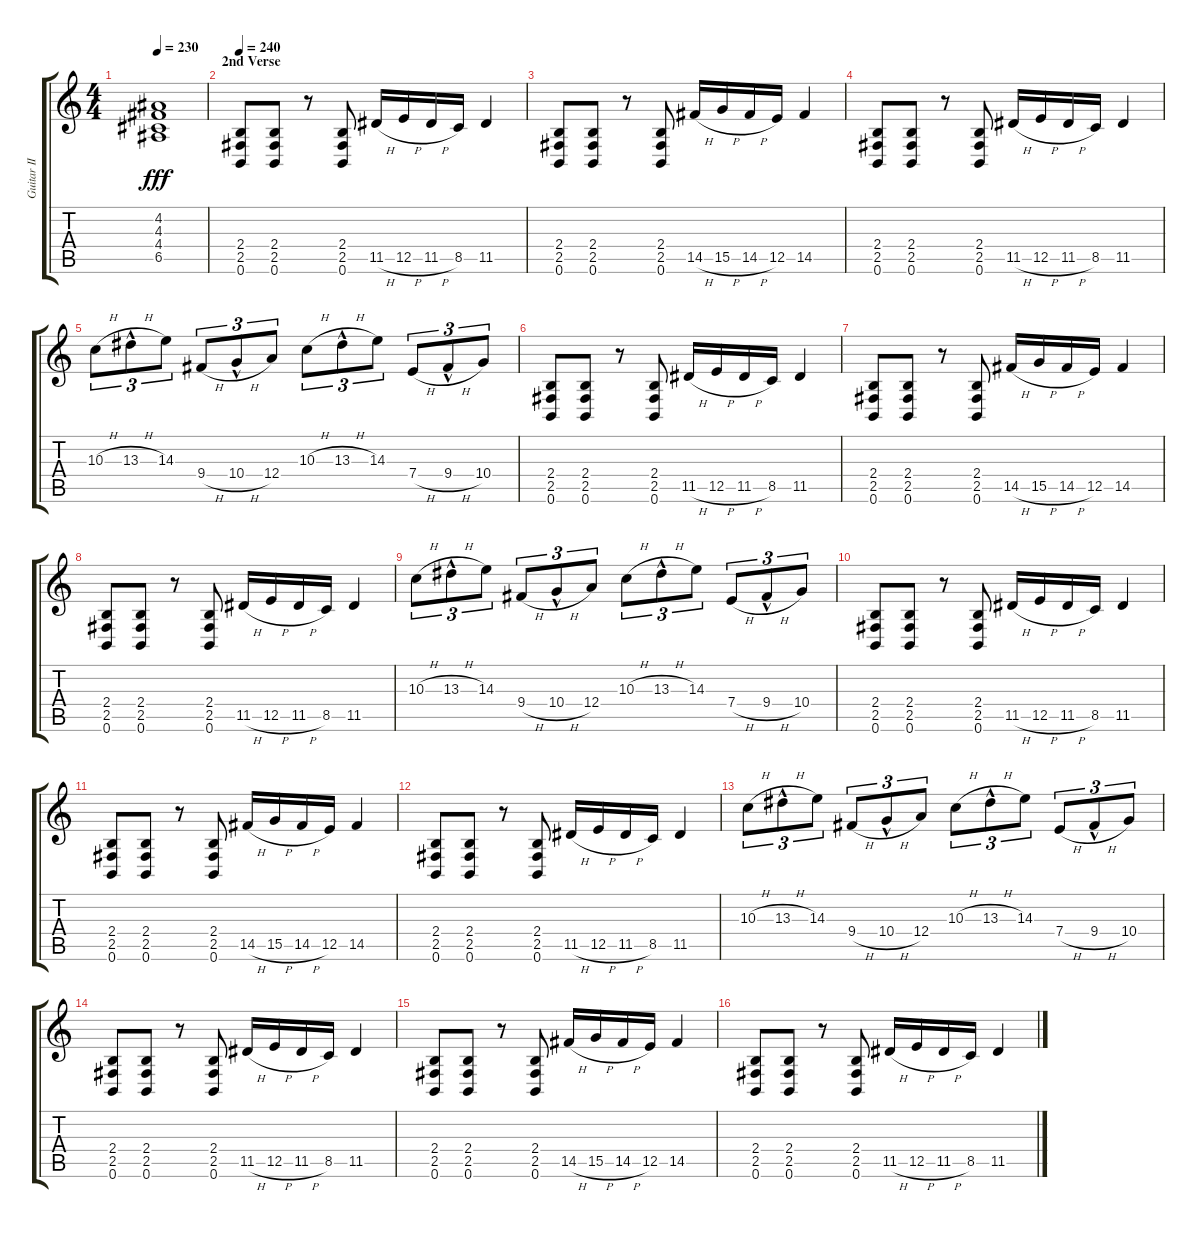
\track ("Guitar II" "Guitar II") {instrument distortionguitar}
\staff {score tabs}
\tuning (B3 Gb3 D3 A2 E2 B1) {hide}
\ts (4 4)
\tempo 230
\clef g2
\ks c
(4.2 4.3 4.4 6.5).1{dy fff} |
\section ("" "2nd Verse")
\tempo 240
(2.4 2.5 0.6).8 (2.4 2.5 0.6).8 r.8 (2.4 2.5 0.6).8 11.5{h}.16 12.5{h}.16 11.5{h}.16 8.5.16 11.5.4 |
(2.4 2.5 0.6).8 (2.4 2.5 0.6).8 r.8 (2.4 2.5 0.6).8 14.5{h}.16 15.5{h}.16 14.5{h}.16 12.5.16 14.5.4 |
(2.4 2.5 0.6).8 (2.4 2.5 0.6).8 r.8 (2.4 2.5 0.6).8 11.5{h}.16 12.5{h}.16 11.5{h}.16 8.5.16 11.5.4 |
10.3{h}.8{tu (3 2)} 13.3{h hac}.8{tu (3 2)} 14.3.8{tu (3 2)} 9.4{h}.8{tu (3 2)} 10.4{h hac}.8{tu (3 2)} 12.4.8{tu (3 2)} 10.3{h}.8{tu (3 2)} 13.3{h hac}.8{tu (3 2)} 14.3.8{tu (3 2)} 7.4{h}.8{tu (3 2)} 9.4{h hac}.8{tu (3 2)} 10.4.8{tu (3 2)} |
(2.4 2.5 0.6).8 (2.4 2.5 0.6).8 r.8 (2.4 2.5 0.6).8 11.5{h}.16 12.5{h}.16 11.5{h}.16 8.5.16 11.5.4 |
(2.4 2.5 0.6).8 (2.4 2.5 0.6).8 r.8 (2.4 2.5 0.6).8 14.5{h}.16 15.5{h}.16 14.5{h}.16 12.5.16 14.5.4 |
(2.4 2.5 0.6).8 (2.4 2.5 0.6).8 r.8 (2.4 2.5 0.6).8 11.5{h}.16 12.5{h}.16 11.5{h}.16 8.5.16 11.5.4 |
10.3{h}.8{tu (3 2)} 13.3{h hac}.8{tu (3 2)} 14.3.8{tu (3 2)} 9.4{h}.8{tu (3 2)} 10.4{h hac}.8{tu (3 2)} 12.4.8{tu (3 2)} 10.3{h}.8{tu (3 2)} 13.3{h hac}.8{tu (3 2)} 14.3.8{tu (3 2)} 7.4{h}.8{tu (3 2)} 9.4{h hac}.8{tu (3 2)} 10.4.8{tu (3 2)} |
(2.4 2.5 0.6).8 (2.4 2.5 0.6).8 r.8 (2.4 2.5 0.6).8 11.5{h}.16 12.5{h}.16 11.5{h}.16 8.5.16 11.5.4 |
(2.4 2.5 0.6).8 (2.4 2.5 0.6).8 r.8 (2.4 2.5 0.6).8 14.5{h}.16 15.5{h}.16 14.5{h}.16 12.5.16 14.5.4 |
(2.4 2.5 0.6).8 (2.4 2.5 0.6).8 r.8 (2.4 2.5 0.6).8 11.5{h}.16 12.5{h}.16 11.5{h}.16 8.5.16 11.5.4 |
10.3{h}.8{tu (3 2)} 13.3{h hac}.8{tu (3 2)} 14.3.8{tu (3 2)} 9.4{h}.8{tu (3 2)} 10.4{h hac}.8{tu (3 2)} 12.4.8{tu (3 2)} 10.3{h}.8{tu (3 2)} 13.3{h hac}.8{tu (3 2)} 14.3.8{tu (3 2)} 7.4{h}.8{tu (3 2)} 9.4{h hac}.8{tu (3 2)} 10.4.8{tu (3 2)} |
(2.4 2.5 0.6).8 (2.4 2.5 0.6).8 r.8 (2.4 2.5 0.6).8 11.5{h}.16 12.5{h}.16 11.5{h}.16 8.5.16 11.5.4 |
(2.4 2.5 0.6).8 (2.4 2.5 0.6).8 r.8 (2.4 2.5 0.6).8 14.5{h}.16 15.5{h}.16 14.5{h}.16 12.5.16 14.5.4 |
(2.4 2.5 0.6).8 (2.4 2.5 0.6).8 r.8 (2.4 2.5 0.6).8 11.5{h}.16 12.5{h}.16 11.5{h}.16 8.5.16 11.5.4
